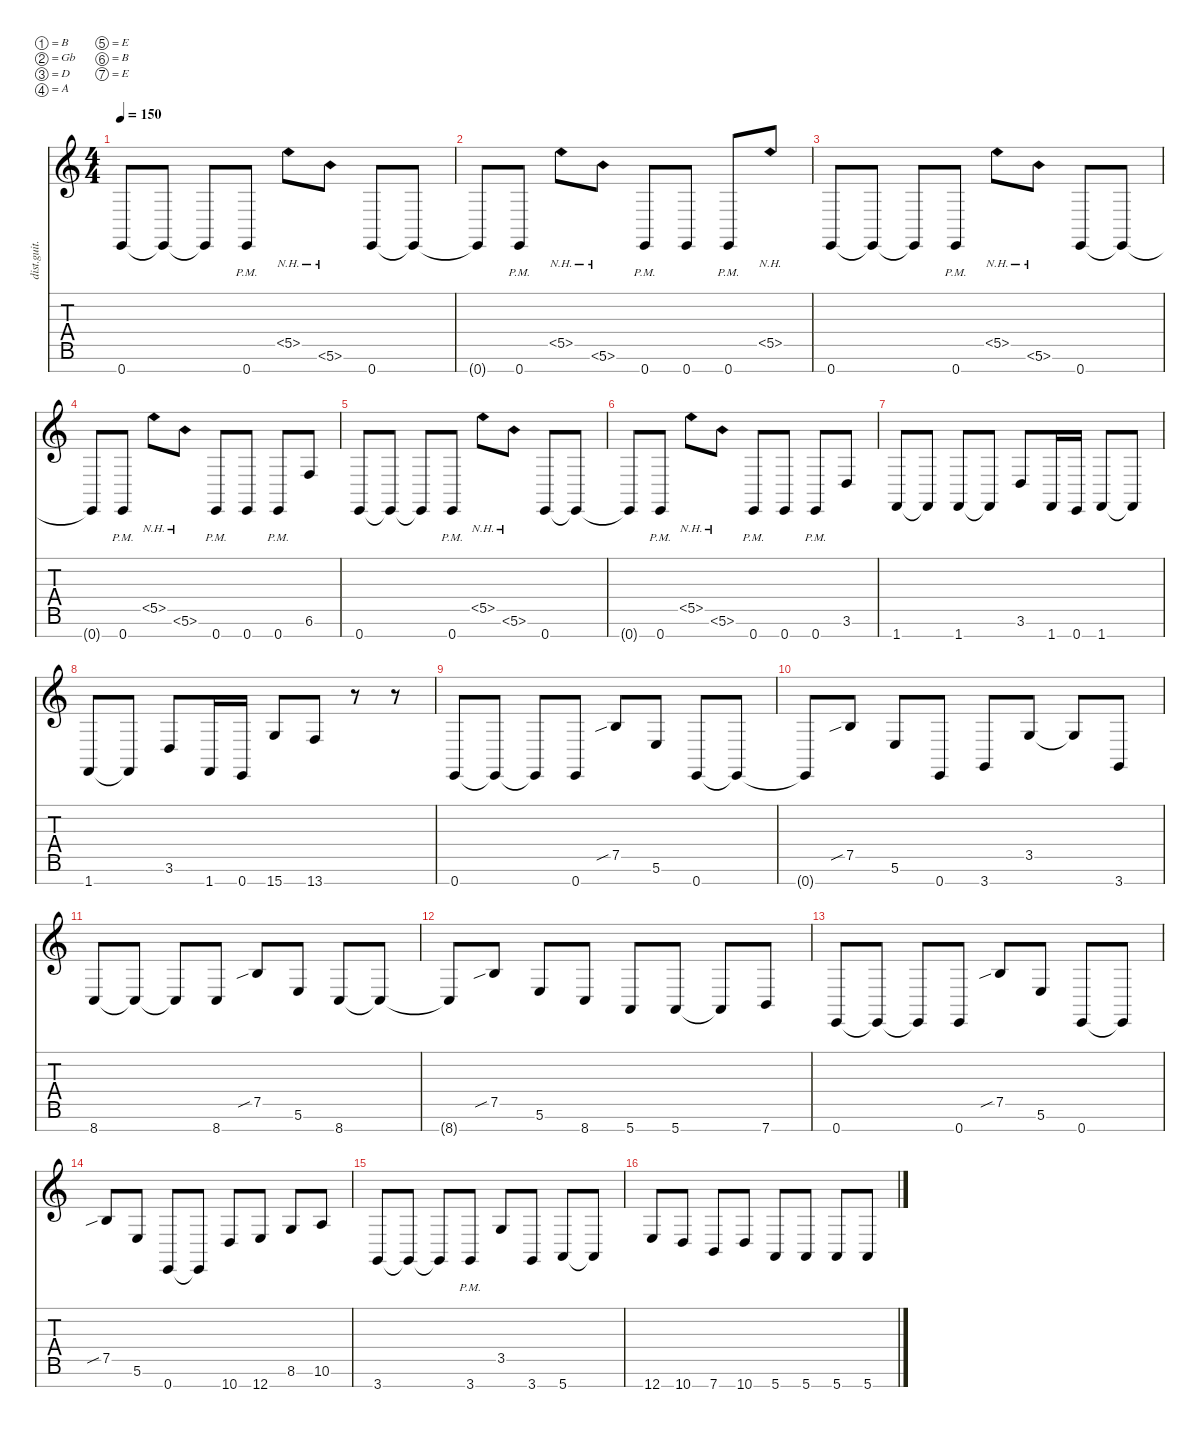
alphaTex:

\defaultSystemsLayout 4
\hideDynamics
\bracketExtendMode nobrackets
\otherSystemsTrackNameOrientation horizontal
\track ("riff" "dist.guit.") {instrument distortionguitar}
\staff {score tabs}
\tuning (B3 Gb3 D3 A2 E2 B1 E1)
\ts (4 4)
\tempo 150
\clef g2
\ks c
0.7.8{dy mf beam Up} 0.7{t}.8{beam Up} 0.7{t}.8{beam Up} 0.7{pm}.8{beam Up} 5.5{nh}.8{beam Down} 5.6{nh}.8{beam Down} 0.7.8{beam Up} 0.7{t}.8{beam Up} |
0.7{t}.8{beam Up} 0.7{pm}.8{beam Up} 5.5{nh}.8{beam Down} 5.6{nh}.8{beam Down} 0.7{pm}.8{beam Up} 0.7.8{beam Up} 0.7{pm}.8{beam Up} 5.5{nh}.8{beam Up} |
0.7.8{beam Up} 0.7{t}.8{beam Up} 0.7{t}.8{beam Up} 0.7{pm}.8{beam Up} 5.5{nh}.8{beam Down} 5.6{nh}.8{beam Down} 0.7.8{beam Up} 0.7{t}.8{beam Up} |
0.7{t}.8{beam Up} 0.7{pm}.8{beam Up} 5.5{nh}.8{beam Down} 5.6{nh}.8{beam Down} 0.7{pm}.8{beam Up} 0.7.8{beam Up} 0.7{pm}.8{beam Up} 6.6.8{beam Up} |
0.7.8{beam Up} 0.7{t}.8{beam Up} 0.7{t}.8{beam Up} 0.7{pm}.8{beam Up} 5.5{nh}.8{beam Down} 5.6{nh}.8{beam Down} 0.7.8{beam Up} 0.7{t}.8{beam Up} |
0.7{t}.8{beam Up} 0.7{pm}.8{beam Up} 5.5{nh}.8{beam Down} 5.6{nh}.8{beam Down} 0.7{pm}.8{beam Up} 0.7.8{beam Up} 0.7{pm}.8{beam Up} 3.6.8{beam Up} |
1.7.8{beam Up} 1.7{t}.8{beam Up} 1.7.8{beam Up} 1.7{t}.8{beam Up} 3.6.8{beam Up} 1.7.16{beam Up} 0.7.16{beam Up} 1.7.8{beam Up} 1.7{t}.8{beam Up} |
1.7.8{beam Up} 1.7{t}.8{beam Up} 3.6.8{beam Up} 1.7.16{beam Up} 0.7.16{beam Up} 15.7.8{beam Up} 13.7.8{beam Up} r.8{beam Up} r.8{beam Up} |
0.7.8{beam Up} 0.7{t}.8{beam Up} 0.7{t}.8{beam Up} 0.7.8{beam Up} 7.5{sib}.8{beam Up} 5.6.8{beam Up} 0.7.8{beam Up} 0.7{t}.8{beam Up} |
0.7{t}.8{beam Up} 7.5{sib}.8{beam Up} 5.6.8{beam Up} 0.7.8{beam Up} 3.7.8{beam Up} 3.5.8{beam Up} 3.5{t}.8{beam Up} 3.7.8{beam Up} |
8.7.8{beam Up} 8.7{t}.8{beam Up} 8.7{t}.8{beam Up} 8.7.8{beam Up} 7.5{sib}.8{beam Up} 5.6.8{beam Up} 8.7.8{beam Up} 8.7{t}.8{beam Up} |
8.7{t}.8{beam Up} 7.5{sib}.8{beam Up} 5.6.8{beam Up} 8.7.8{beam Up} 5.7.8{beam Up} 5.7.8{beam Up} 5.7{t}.8{beam Up} 7.7.8{beam Up} |
0.7.8{beam Up} 0.7{t}.8{beam Up} 0.7{t}.8{beam Up} 0.7.8{beam Up} 7.5{sib}.8{beam Up} 5.6.8{beam Up} 0.7.8{beam Up} 0.7{t}.8{beam Up} |
7.5{sib}.8{beam Up} 5.6.8{beam Up} 0.7.8{beam Up} 0.7{t}.8{beam Up} 10.7.8{beam Up} 12.7.8{beam Up} 8.6.8{beam Up} 10.6.8{beam Up} |
3.7.8{beam Up} 3.7{t}.8{beam Up} 3.7{t}.8{beam Up} 3.7{pm}.8{beam Up} 3.5.8{beam Up} 3.7.8{beam Up} 5.7.8{beam Up} 5.7{t}.8{beam Up} |
12.7.8{beam Up} 10.7.8{beam Up} 7.7.8{beam Up} 10.7.8{beam Up} 5.7.8{beam Up} 5.7.8{beam Up} 5.7.8{beam Up} 5.7.8{beam Up}
